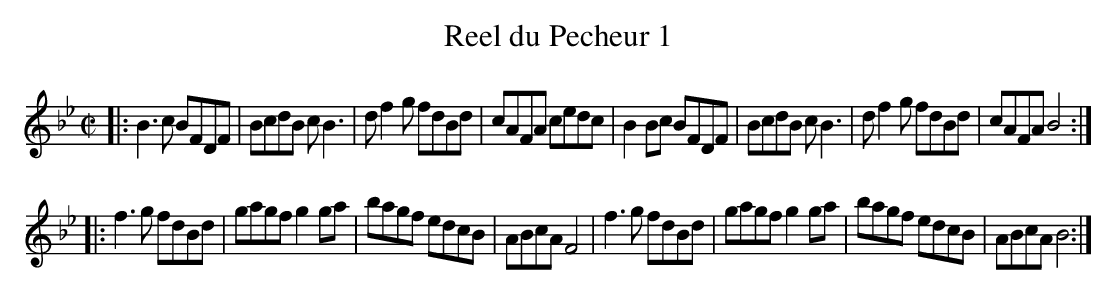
X:1
T:Reel du Pecheur 1
M:C|
E:8
K:Bb
|:B3c BFDF|BcdB cB3|df2g fdBd|cAFA cedc|\
B2Bc BFDF|BcdB cB3|df2g fdBd|cAFA B4:|
|:f3g fdBd|gagf g2ga|bagf edcB|ABcA F4|\
f3g fdBd|gagf g2ga|bagf edcB|ABcA B4:|
